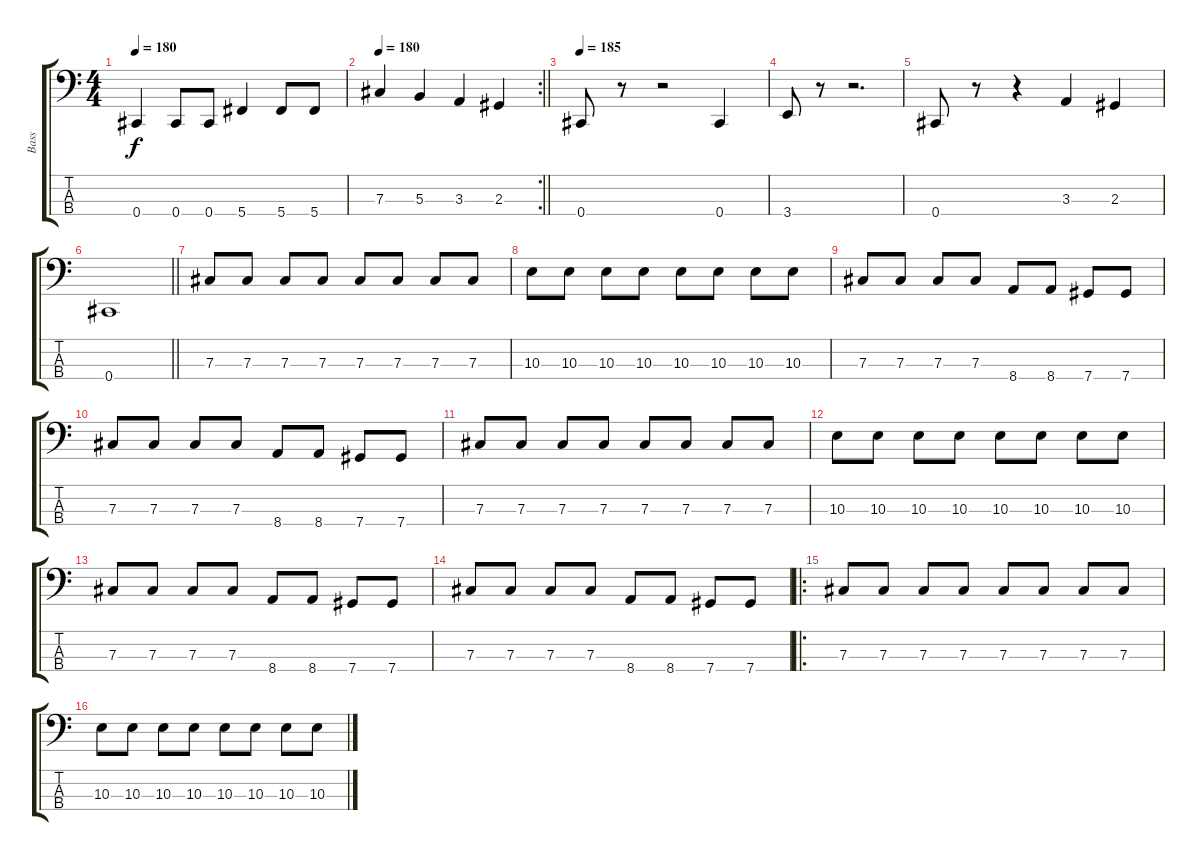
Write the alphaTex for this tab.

\track ("Bass" "Bass") {instrument electricbasspick}
\staff {score tabs}
\tuning (E2 B1 Gb1 Db1) {hide}
\ts (4 4)
\tempo 180
\clef f4
\ks c
0.4.4{dy f} 0.4.8 0.4.8 5.4.4 5.4.8 5.4.8 |
\rc 2
\tempo 180
\barLineRight lightlight
7.3.4 5.3.4 3.3.4 2.3.4 |
\tempo 185
0.4.8 r.8 r.2 0.4.4 |
3.4.8 r.8 r.2{d} |
0.4.8 r.8 r.4 3.3.4 2.3.4 |
\barLineRight lightlight
0.4.1 |
7.3.8 7.3.8 7.3.8 7.3.8 7.3.8 7.3.8 7.3.8 7.3.8 |
10.3.8 10.3.8 10.3.8 10.3.8 10.3.8 10.3.8 10.3.8 10.3.8 |
7.3.8 7.3.8 7.3.8 7.3.8 8.4.8 8.4.8 7.4.8 7.4.8 |
7.3.8 7.3.8 7.3.8 7.3.8 8.4.8 8.4.8 7.4.8 7.4.8 |
7.3.8 7.3.8 7.3.8 7.3.8 7.3.8 7.3.8 7.3.8 7.3.8 |
10.3.8 10.3.8 10.3.8 10.3.8 10.3.8 10.3.8 10.3.8 10.3.8 |
7.3.8 7.3.8 7.3.8 7.3.8 8.4.8 8.4.8 7.4.8 7.4.8 |
7.3.8 7.3.8 7.3.8 7.3.8 8.4.8 8.4.8 7.4.8 7.4.8 |
\ro
7.3.8 7.3.8 7.3.8 7.3.8 7.3.8 7.3.8 7.3.8 7.3.8 |
10.3.8 10.3.8 10.3.8 10.3.8 10.3.8 10.3.8 10.3.8 10.3.8
